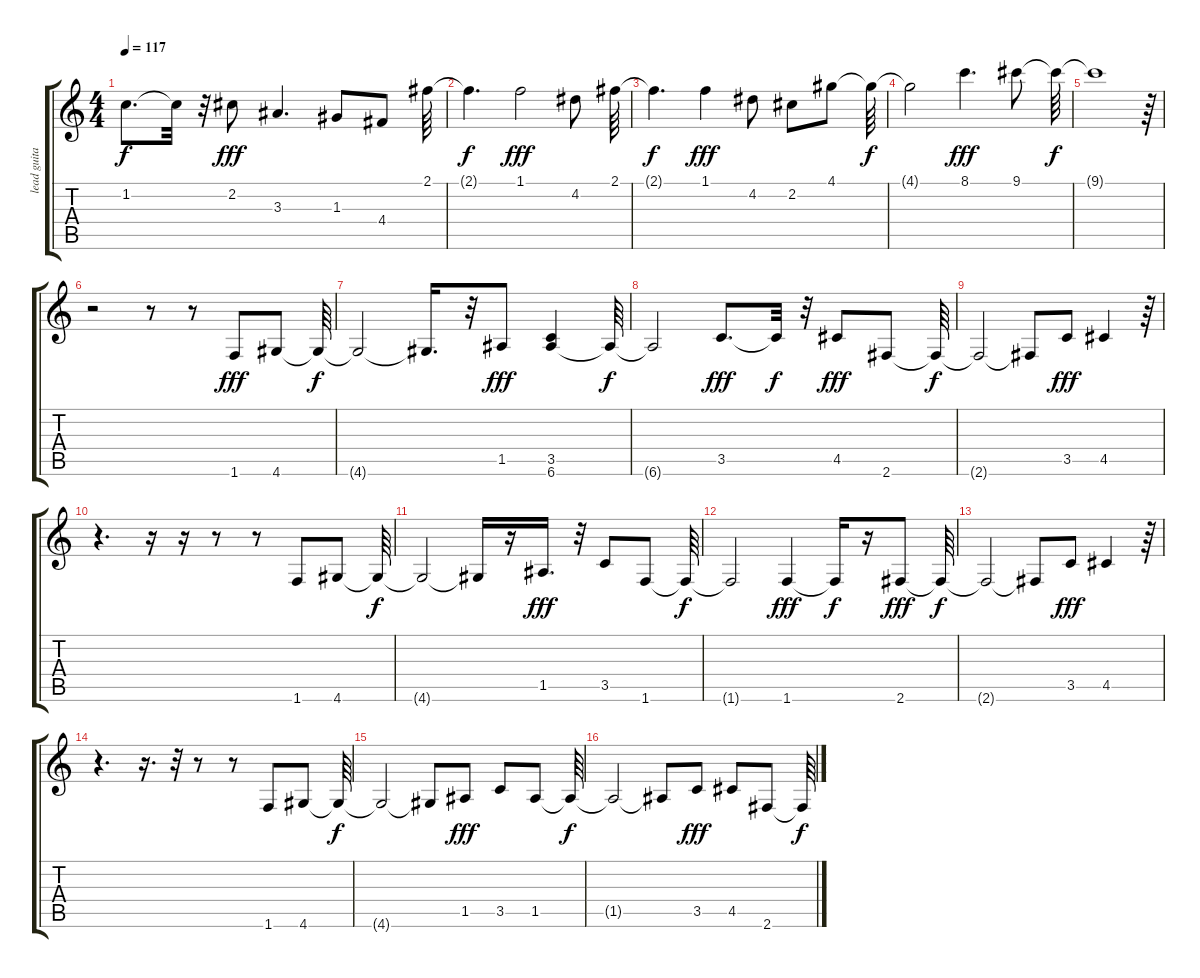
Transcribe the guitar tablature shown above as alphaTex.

\track ("lead guitar" "lead guita") {instrument distortionguitar}
\staff {score tabs}
\tuning (E4 B3 G3 D3 A2 E2) {hide}
\ts (4 4)
\tempo 117
\clef g2
\ks c
1.2{t}.8{d dy f} 1.2{t}.32 r.32 2.2.8{dy fff} 3.3.4{d} 1.3.8 4.4.8 2.1.64 |
2.1{t}.4{d dy f} 1.1.2{dy fff} 4.2.8 2.1.64 |
2.1{t}.4{d dy f} 1.1.4{dy fff} 4.2.8 2.2.8 4.1.8 4.1{t}.64{dy f} |
4.1{t}.2 8.1.4{d dy fff} 9.1.8 9.1{t}.64{dy f} |
9.1{t}.1 r.64 |
r.2 r.8 r.8 1.6.8{dy fff} 4.6.8 4.6{t}.64{dy f} |
4.6{t}.2 4.6{t}.16{d} r.32 1.5.8{dy fff} (3.5 6.6).4 6.6{t}.64{dy f} |
6.6{t}.2 3.5.8{d dy fff} 3.5{t}.32{dy f} r.32 4.5.8{dy fff} 2.6.8 2.6{t}.64{dy f} |
2.6{t}.2 2.6{t}.8 3.5.8{dy fff} 4.5.4 r.64 |
r.4{d} r.16 r.16 r.8 r.8 1.6.8 4.6.8 4.6{t}.64{dy f} |
4.6{t}.2 4.6{t}.16 r.16 1.5.16{d dy fff} r.32 3.5.8 1.6.8 1.6{t}.64{dy f} |
1.6{t}.2 1.6.4{dy fff} 1.6{t}.16{dy f} r.16 2.6.8{dy fff} 2.6{t}.64{dy f} |
2.6{t}.2 2.6{t}.8 3.5.8{dy fff} 4.5.4 r.64 |
r.4{d} r.16{d} r.32 r.8 r.8 1.6.8 4.6.8 4.6{t}.64{dy f} |
4.6{t}.2 4.6{t}.8 1.5.8{dy fff} 3.5.8 1.5.8 1.5{t}.64{dy f} |
1.5{t}.2 1.5{t}.8 3.5.8{dy fff} 4.5.8 2.6.8 2.6{t}.64{dy f}
